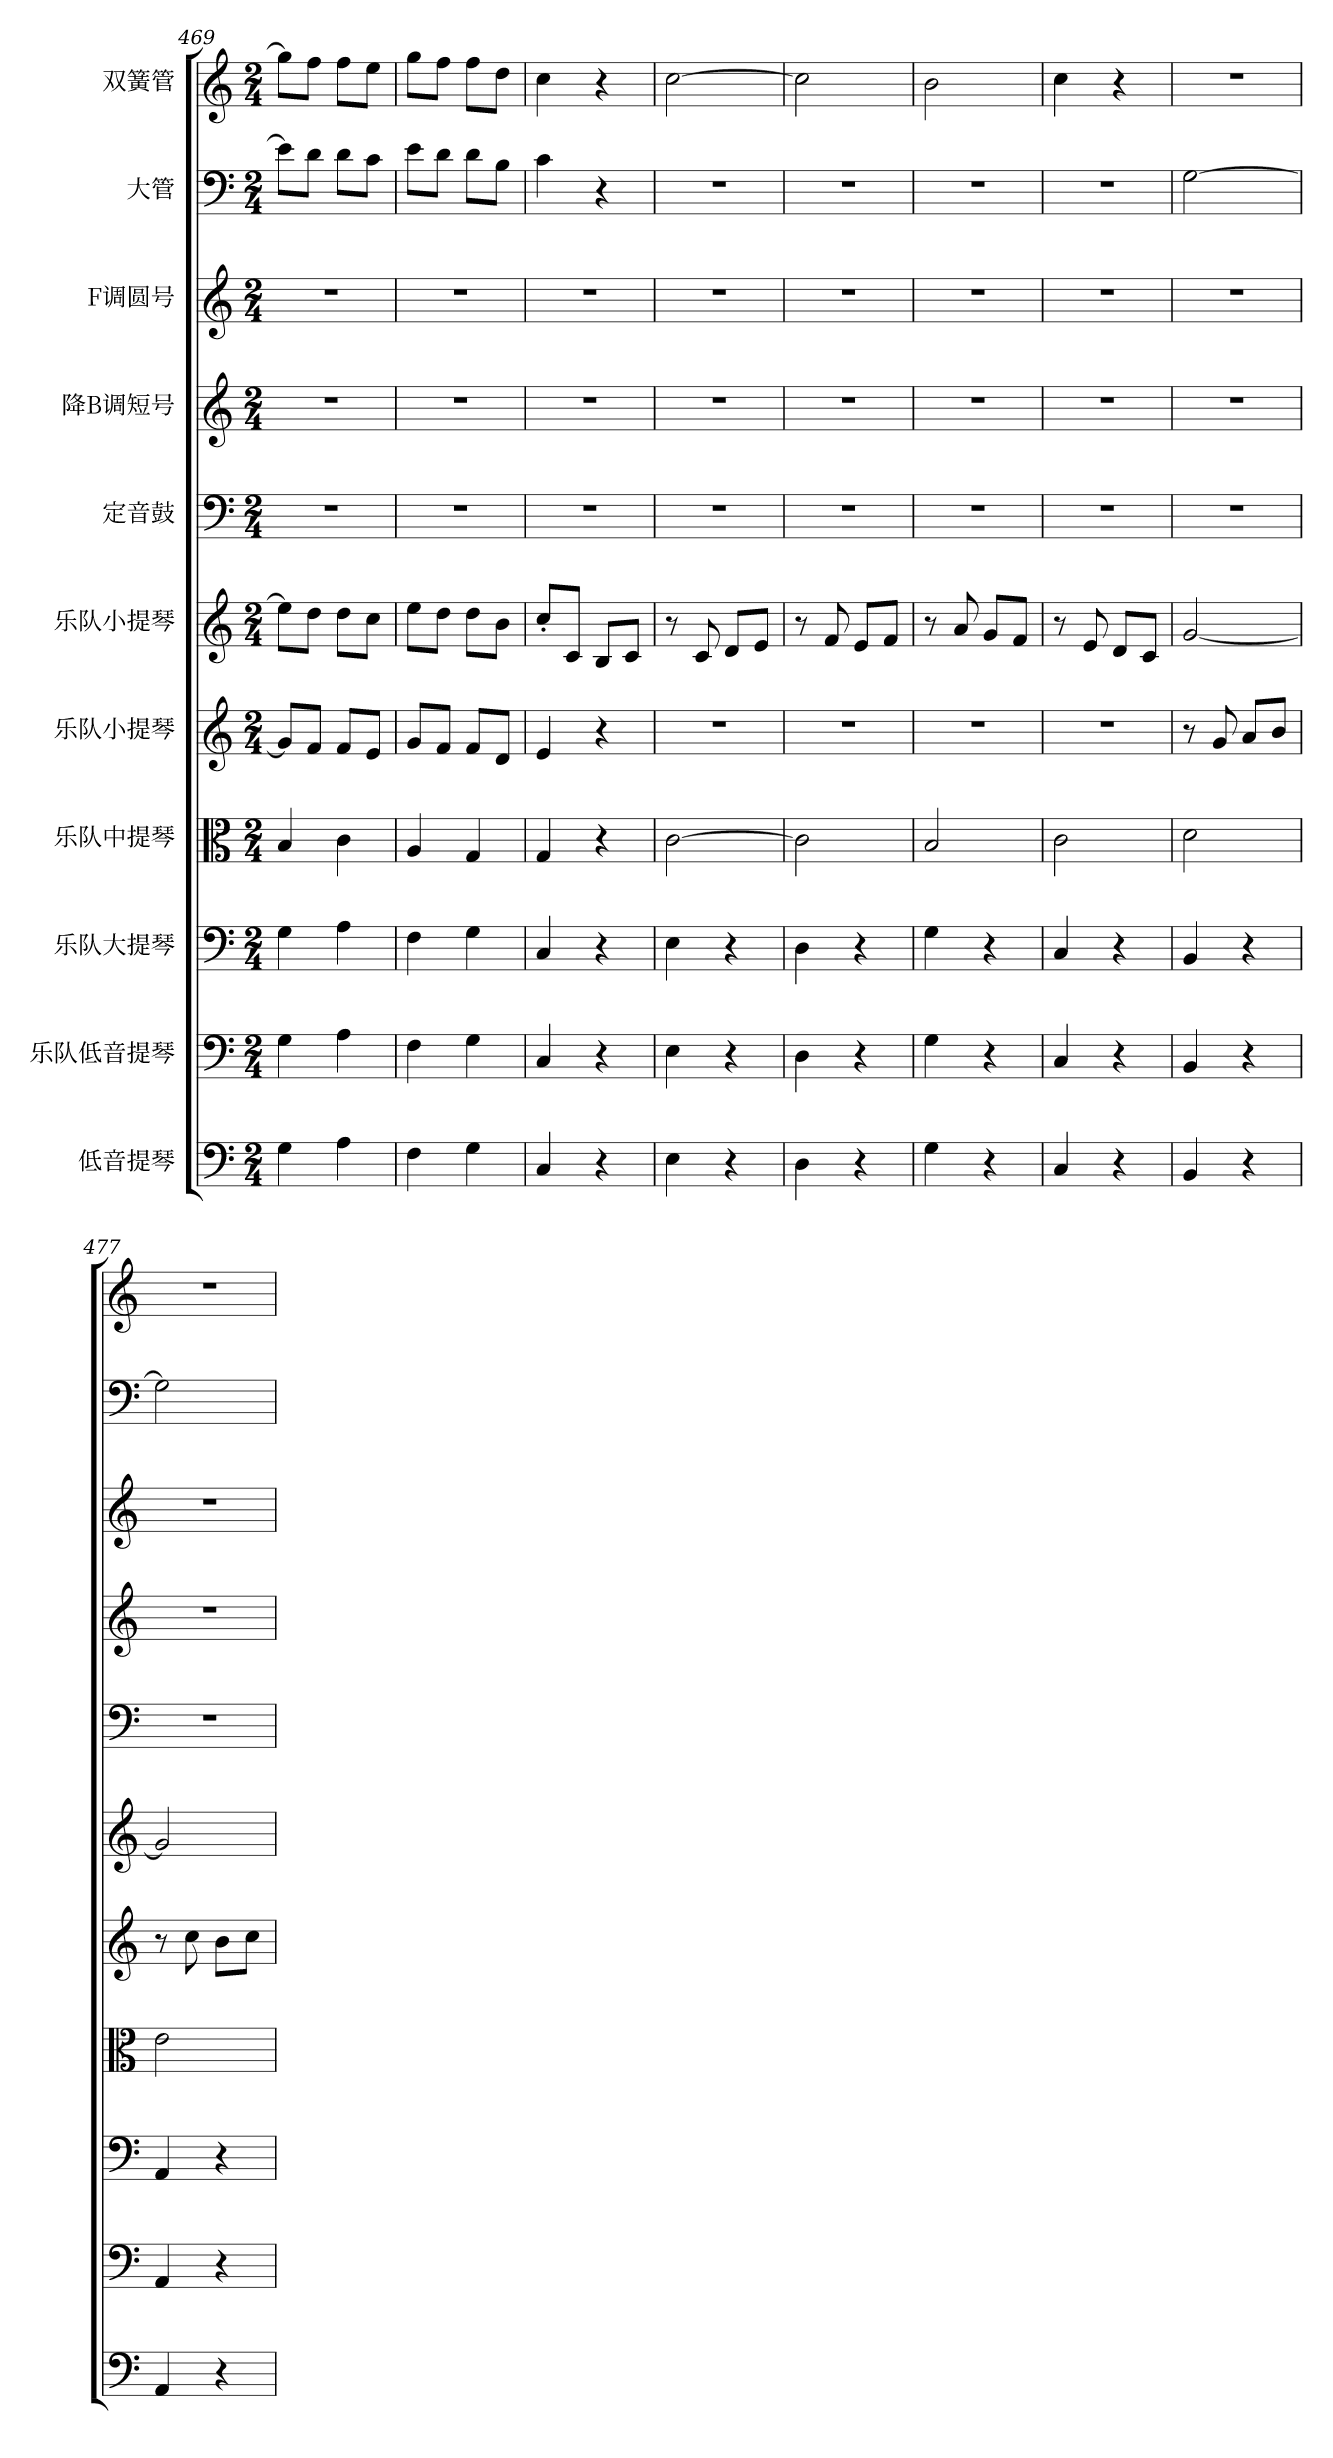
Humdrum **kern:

**kern	**kern	**kern	**kern	**kern	**kern	**kern	**kern	**kern	**kern	**kern
*part11	*part10	*part9	*part8	*part7	*part6	*part5	*part4	*part3	*part2	*part1
*staff11	*staff10	*staff9	*staff8	*staff7	*staff6	*staff5	*staff4	*staff3	*staff2	*staff1
*I"低音提琴	*I"乐队低音提琴	*I"乐队大提琴	*I"乐队中提琴	*I"乐队小提琴	*I"乐队小提琴	*I"定音鼓	*I"降B调短号	*I"F调圆号	*I"大管	*I"双簧管
*clefF4	*clefF4	*clefF4	*clefC3	*clefG2	*clefG2	*clefF4	*clefG2	*clefG2	*clefF4	*clefG2
*ITrd7c12	*ITrd7c12	*	*	*	*	*	*ITrd1c2	*ITrd4c7	*	*
*k[]	*k[]	*k[]	*k[]	*k[]	*k[]	*k[]	*k[b-e-]	*k[b-]	*k[]	*k[]
*M2/4	*M2/4	*M2/4	*M2/4	*M2/4	*M2/4	*M2/4	*M2/4	*M2/4	*M2/4	*M2/4
=469	=469	=469	=469	=469	=469	=469	=469	=469	=469	=469
4GG\	4GG\	4G\	4B/	8g/L]	8ee\L]	2r	2r	2r	8e\L]	8gg\L]
.	.	.	.	8f/J	8dd\J	.	.	.	8d\J	8ff\J
4AA\	4AA\	4A\	4c\	8f/L	8dd\L	.	.	.	8d\L	8ff\L
.	.	.	.	8e/J	8cc\J	.	.	.	8c\J	8ee\J
=470	=470	=470	=470	=470	=470	=470	=470	=470	=470	=470
4FF\	4FF\	4F\	4A/	8g/L	8ee\L	2r	2r	2r	8e\L	8gg\L
.	.	.	.	8f/J	8dd\J	.	.	.	8d\J	8ff\J
4GG\	4GG\	4G\	4G/	8f/L	8dd\L	.	.	.	8d\L	8ff\L
.	.	.	.	8d/J	8b\J	.	.	.	8B\J	8dd\J
=471	=471	=471	=471	=471	=471	=471	=471	=471	=471	=471
4CC/	4CC/	4C/	4G/	4e/	8cc'/L	2r	2r	2r	4c\	4cc\
.	.	.	.	.	8c/J	.	.	.	.	.
4r	4r	4r	4r	4r	8B/L	.	.	.	4r	4r
.	.	.	.	.	8c/J	.	.	.	.	.
=472	=472	=472	=472	=472	=472	=472	=472	=472	=472	=472
4EE\	4EE\	4E\	[2c\	2r	8r	2r	2r	2r	2r	[2cc\
.	.	.	.	.	8c/	.	.	.	.	.
4r	4r	4r	.	.	8d/L	.	.	.	.	.
.	.	.	.	.	8e/J	.	.	.	.	.
=473	=473	=473	=473	=473	=473	=473	=473	=473	=473	=473
4DD\	4DD\	4D\	2c\]	2r	8r	2r	2r	2r	2r	2cc\]
.	.	.	.	.	8f/	.	.	.	.	.
4r	4r	4r	.	.	8e/L	.	.	.	.	.
.	.	.	.	.	8f/J	.	.	.	.	.
=474	=474	=474	=474	=474	=474	=474	=474	=474	=474	=474
4GG\	4GG\	4G\	2B/	2r	8r	2r	2r	2r	2r	2b\
.	.	.	.	.	8a/	.	.	.	.	.
4r	4r	4r	.	.	8g/L	.	.	.	.	.
.	.	.	.	.	8f/J	.	.	.	.	.
=475	=475	=475	=475	=475	=475	=475	=475	=475	=475	=475
4CC/	4CC/	4C/	2c\	2r	8r	2r	2r	2r	2r	4cc\
.	.	.	.	.	8e/	.	.	.	.	.
4r	4r	4r	.	.	8d/L	.	.	.	.	4r
.	.	.	.	.	8c/J	.	.	.	.	.
!!LO:PB:g=z
=476	=476	=476	=476	=476	=476	=476	=476	=476	=476	=476
4BBB/	4BBB/	4BB/	2d\	8r	[2g/	2r	2r	2r	[2G\	2r
.	.	.	.	8g/	.	.	.	.	.	.
4r	4r	4r	.	8a/L	.	.	.	.	.	.
.	.	.	.	8b/J	.	.	.	.	.	.
=477	=477	=477	=477	=477	=477	=477	=477	=477	=477	=477
4AAA/	4AAA/	4AA/	2e\	8r	2g/]	2r	2r	2r	2G\]	2r
.	.	.	.	8cc\	.	.	.	.	.	.
4r	4r	4r	.	8b\L	.	.	.	.	.	.
.	.	.	.	8cc\J	.	.	.	.	.	.
=	=	=	=	=	=	=	=	=	=	=
*-	*-	*-	*-	*-	*-	*-	*-	*-	*-	*-
